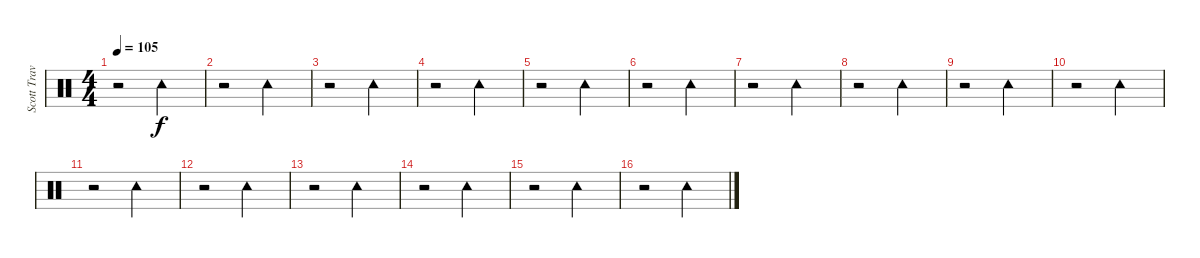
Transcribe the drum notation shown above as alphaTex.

\track ("Scott Travis" "Scott Trav") {instrument percussion}
\staff {score}
\articulation defaults
\ts (4 4)
\tempo 105
\clef neutral
\ks c
r.2{dy f} "Tambourine (hit)".2 |
r.2 "Tambourine (hit)".2 |
r.2 "Tambourine (hit)".2 |
r.2 "Tambourine (hit)".2 |
r.2 "Tambourine (hit)".2 |
r.2 "Tambourine (hit)".2 |
r.2 "Tambourine (hit)".2 |
r.2 "Tambourine (hit)".2 |
r.2 "Tambourine (hit)".2 |
r.2 "Tambourine (hit)".2 |
r.2 "Tambourine (hit)".2 |
r.2 "Tambourine (hit)".2 |
r.2 "Tambourine (hit)".2 |
r.2 "Tambourine (hit)".2 |
r.2 "Tambourine (hit)".2 |
r.2 "Tambourine (hit)".2
